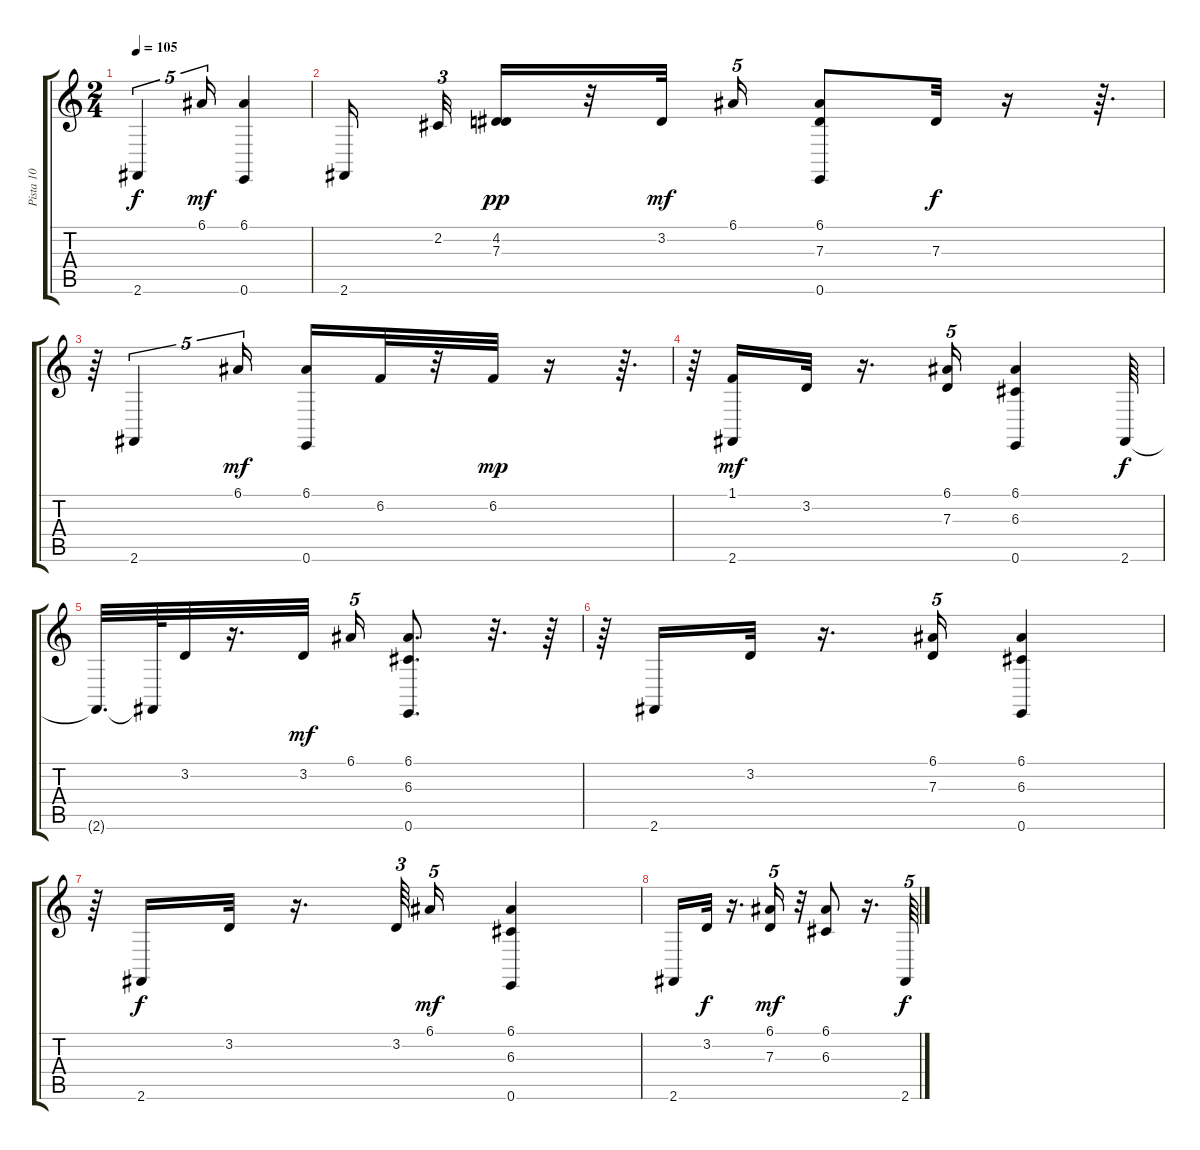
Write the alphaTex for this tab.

\track ("Pista 10" "Pista 10") {instrument drawbarorgan}
\staff {score tabs}
\tuning (E4 B3 G3 D3 A2 E2) {hide}
\ts (2 4)
\tempo 105
\clef g2
\ks c
2.6.4{tu (5 4) dy f} 6.1.16{tu (5 4) dy mf} (6.1 0.6).4 |
2.6.16{beam splitsecondary} 2.2.32{tu (3 2)} (4.2 7.3).16{dy pp} r.32 3.2.32{dy mf} 6.1.16{tu (5 4)} (6.1 7.3 0.6).8 7.3.32{dy f} r.16 r.64{d} |
r.64 2.6.4{tu (5 4)} 6.1.16{tu (5 4) dy mf} (6.1 0.6).16 6.2.32 r.32 6.2.32{dy mp} r.16 r.64{d} |
r.64 (1.1 2.6).16{dy mf} 3.2.32 r.16{d} (6.1 7.3).16{tu (5 4)} (6.1 6.3 0.6).4 2.6.64{dy f} |
2.6{t}.32{d} 2.6{t}.64 3.2.32 r.16{d} 3.2.32{dy mf} 6.1.16{tu (5 4)} (6.1 6.3 0.6).8{d} r.32{d} r.64 |
r.64 2.6.16 3.2.32 r.16{d} (6.1 7.3).16{tu (5 4)} (6.1 6.3 0.6).4 |
r.64 2.6.16{dy f} 3.2.32 r.16{d} 3.2.64{tu (3 2)} 6.1.16{tu (5 4) dy mf} (6.1 6.3 0.6).4 |
2.6.16 3.2.32{dy f} r.16{d} (6.1 7.3).16{tu (5 4) dy mf} r.32 (6.1 6.3).8 r.16{d} 2.6.64{tu (5 4) dy f}
